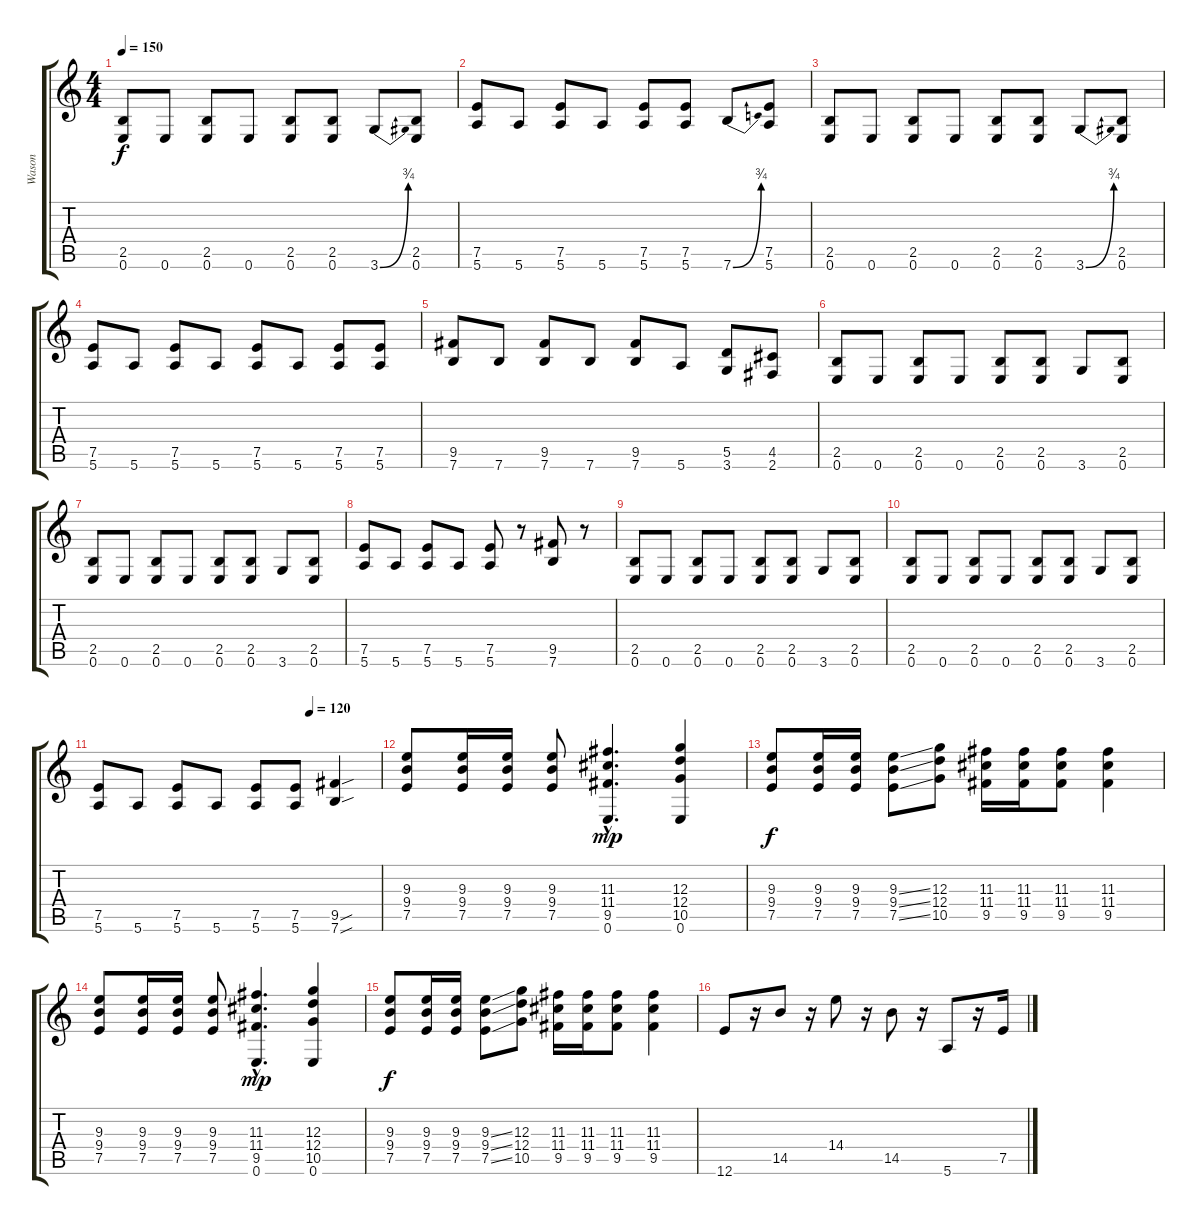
\track ("Wason" "Wason") {instrument distortionguitar}
\staff {score tabs}
\tuning (E4 B3 G3 D3 A2 E2) {hide}
\ts (4 4)
\tempo 150
\clef g2
\ks c
(2.5 0.6).8{dy f} 0.6.8 (2.5 0.6).8 0.6.8 (2.5 0.6).8 (2.5 0.6).8 3.6{be (bend 0 0 60 3)}.8 (2.5 0.6).8 |
(7.5 5.6).8 5.6.8 (7.5 5.6).8 5.6.8 (7.5 5.6).8 (7.5 5.6).8 7.6{be (bend 0 0 60 3)}.8 (7.5 5.6).8 |
(2.5 0.6).8 0.6.8 (2.5 0.6).8 0.6.8 (2.5 0.6).8 (2.5 0.6).8 3.6{be (bend 0 0 60 3)}.8 (2.5 0.6).8 |
(7.5 5.6).8 5.6.8 (7.5 5.6).8 5.6.8 (7.5 5.6).8 5.6.8 (7.5 5.6).8 (7.5 5.6).8 |
(9.5 7.6).8 7.6.8 (9.5 7.6).8 7.6.8 (9.5 7.6).8 5.6.8 (5.5 3.6).8 (4.5 2.6).8 |
(2.5 0.6).8 0.6.8 (2.5 0.6).8 0.6.8 (2.5 0.6).8 (2.5 0.6).8 3.6.8 (2.5 0.6).8 |
(2.5 0.6).8 0.6.8 (2.5 0.6).8 0.6.8 (2.5 0.6).8 (2.5 0.6).8 3.6.8 (2.5 0.6).8 |
(7.5 5.6).8 5.6.8 (7.5 5.6).8 5.6.8 (7.5 5.6).8 r.8 (9.5 7.6).8 r.8 |
(2.5 0.6).8 0.6.8 (2.5 0.6).8 0.6.8 (2.5 0.6).8 (2.5 0.6).8 3.6.8 (2.5 0.6).8 |
(2.5 0.6).8 0.6.8 (2.5 0.6).8 0.6.8 (2.5 0.6).8 (2.5 0.6).8 3.6.8 (2.5 0.6).8 |
\tempo (120 0.75)
(7.5 5.6).8 5.6.8 (7.5 5.6).8 5.6.8 (7.5 5.6).8 (7.5 5.6).8 (9.5{sou} 7.6{sou}).4 |
(9.3 9.4 7.5).8 (9.3 9.4 7.5).16 (9.3 9.4 7.5).16 (9.3 9.4 7.5).8 (11.3{hac} 11.4{hac} 9.5{hac} 0.6{hac}).4{d dy mp} (12.3 12.4 10.5 0.6).4 |
(9.3 9.4 7.5).8{dy f} (9.3 9.4 7.5).16 (9.3 9.4 7.5).16 (9.3{ss} 9.4{ss} 7.5{ss}).8 (12.3 12.4 10.5).8 (11.3 11.4 9.5).16 (11.3 11.4 9.5).16 (11.3 11.4 9.5).8 (11.3 11.4 9.5).4 |
(9.3 9.4 7.5).8 (9.3 9.4 7.5).16 (9.3 9.4 7.5).16 (9.3 9.4 7.5).8 (11.3{hac} 11.4{hac} 9.5{hac} 0.6{hac}).4{d dy mp} (12.3 12.4 10.5 0.6).4 |
(9.3 9.4 7.5).8{dy f} (9.3 9.4 7.5).16 (9.3 9.4 7.5).16 (9.3{ss} 9.4{ss} 7.5{ss}).8 (12.3 12.4 10.5).8 (11.3 11.4 9.5).16 (11.3 11.4 9.5).16 (11.3 11.4 9.5).8 (11.3 11.4 9.5).4 |
12.6.8 r.16 14.5.8 r.16 14.4.8 r.16 14.5.8 r.16 5.6.8 r.16 7.5.16
